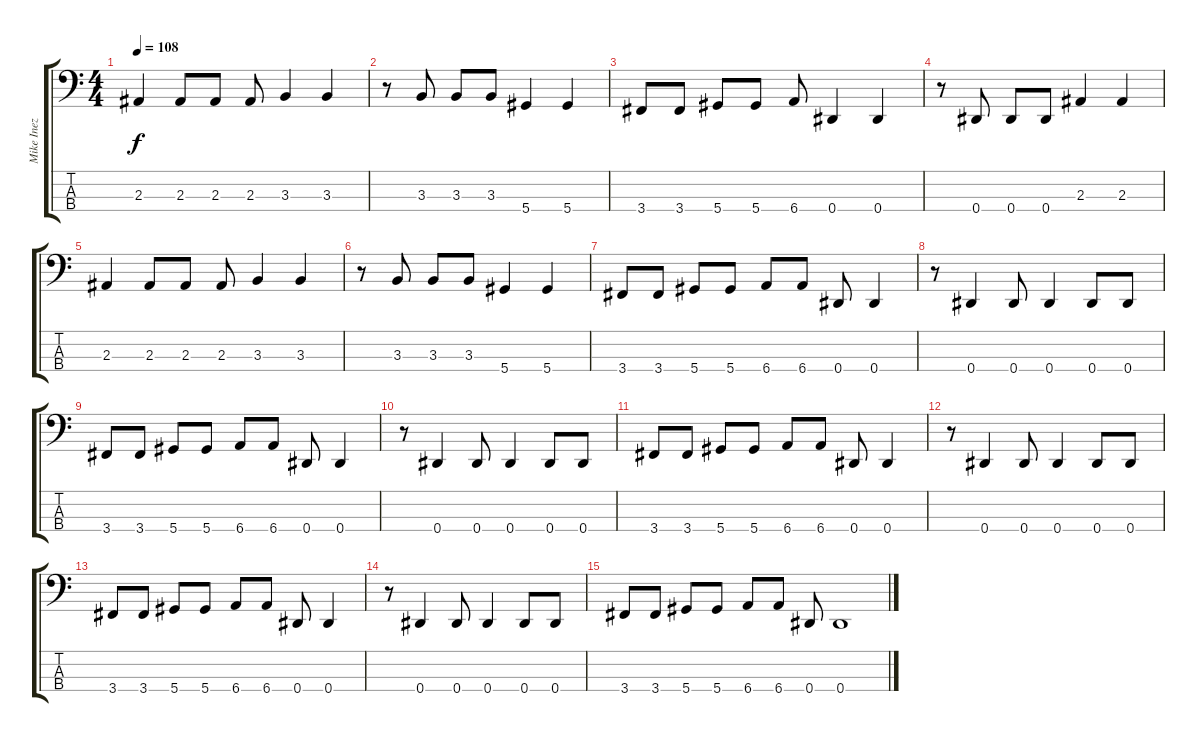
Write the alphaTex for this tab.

\track ("Mike Inez" "Mike Inez") {instrument electricbassfinger}
\staff {score tabs}
\tuning (Gb2 Db2 Ab1 Eb1) {hide}
\ts (4 4)
\tempo 108
\clef f4
\ks c
2.3.4{dy f} 2.3.8 2.3.8 2.3.8 3.3.4 3.3.4 |
r.8 3.3.8 3.3.8 3.3.8 5.4.4 5.4.4 |
3.4.8 3.4.8 5.4.8 5.4.8 6.4.8 0.4.4 0.4.4 |
r.8 0.4.8 0.4.8 0.4.8 2.3.4 2.3.4 |
2.3.4 2.3.8 2.3.8 2.3.8 3.3.4 3.3.4 |
r.8 3.3.8 3.3.8 3.3.8 5.4.4 5.4.4 |
3.4.8 3.4.8 5.4.8 5.4.8 6.4.8 6.4.8 0.4.8 0.4.4 |
r.8 0.4.4 0.4.8 0.4.4 0.4.8 0.4.8 |
3.4.8 3.4.8 5.4.8 5.4.8 6.4.8 6.4.8 0.4.8 0.4.4 |
r.8 0.4.4 0.4.8 0.4.4 0.4.8 0.4.8 |
3.4.8 3.4.8 5.4.8 5.4.8 6.4.8 6.4.8 0.4.8 0.4.4 |
r.8 0.4.4 0.4.8 0.4.4 0.4.8 0.4.8 |
3.4.8 3.4.8 5.4.8 5.4.8 6.4.8 6.4.8 0.4.8 0.4.4 |
r.8 0.4.4 0.4.8 0.4.4 0.4.8 0.4.8 |
3.4.8 3.4.8 5.4.8 5.4.8 6.4.8 6.4.8 0.4.8 0.4.1
